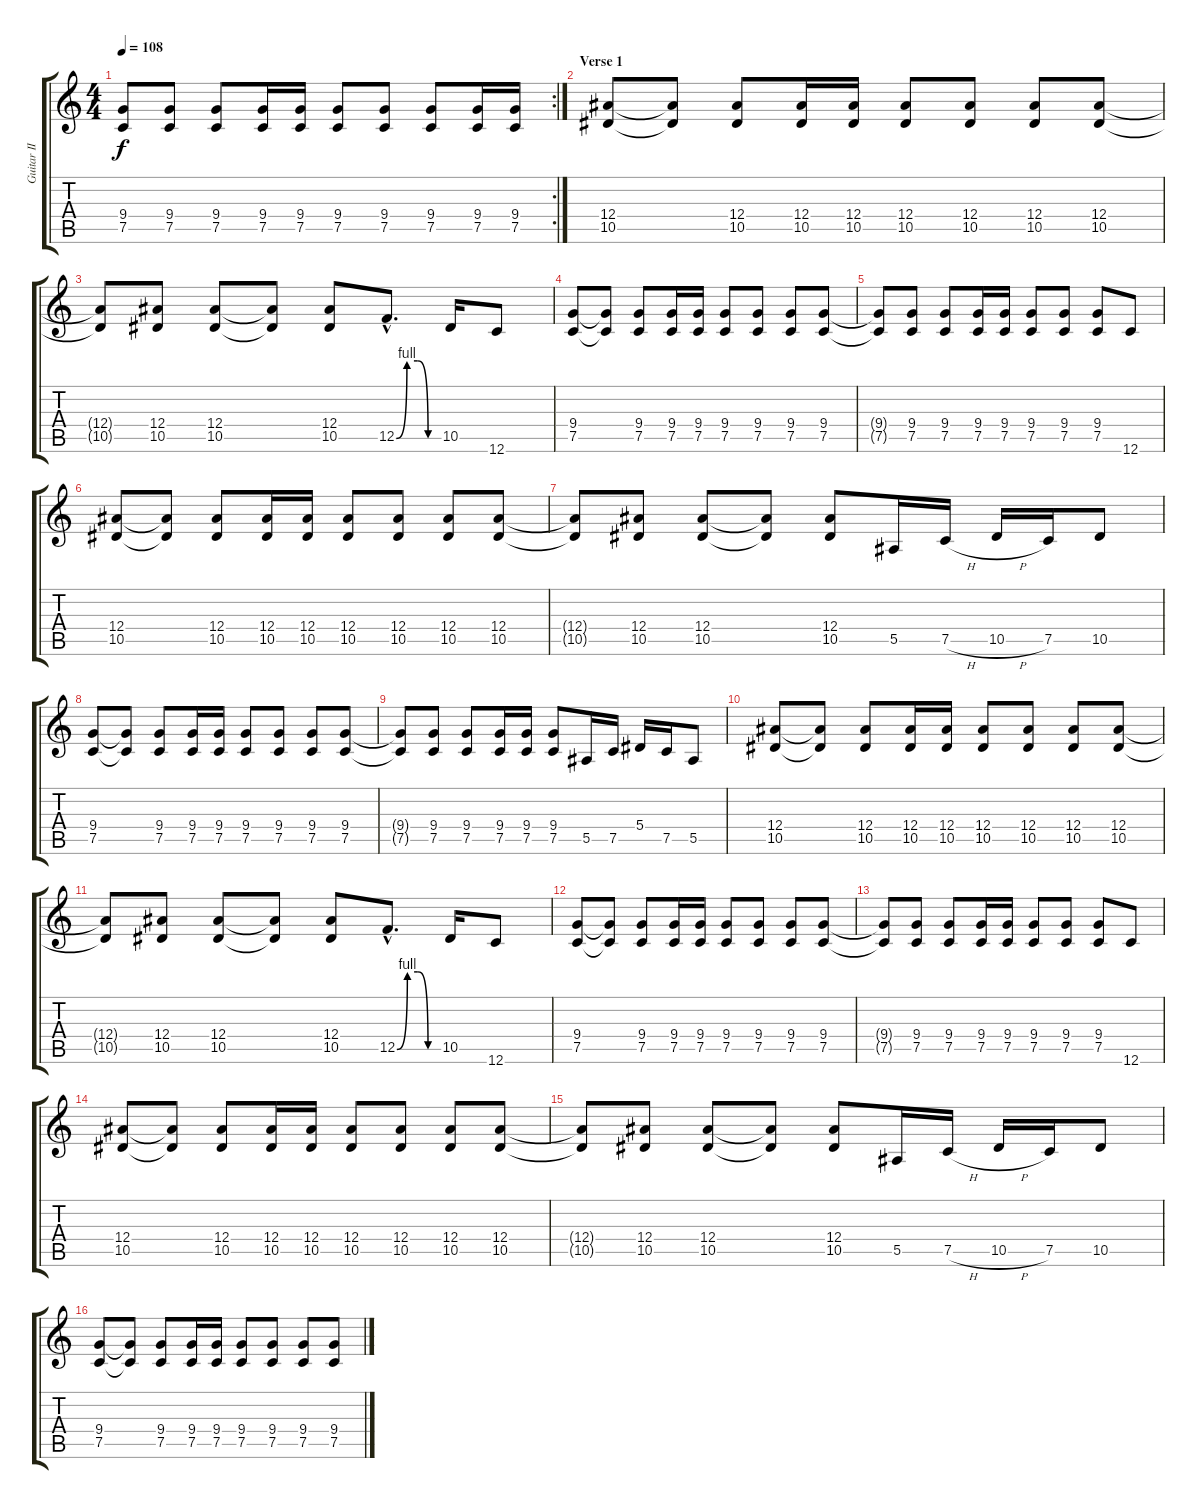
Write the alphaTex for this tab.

\track ("Guitar II" "Guitar II") {instrument overdrivenguitar}
\staff {score tabs}
\tuning (C4 G3 Eb3 Bb2 F2 C2) {hide}
\rc 2
\ts (4 4)
\tempo 108
\clef g2
\ks c
(9.4{t} 7.5{t}).8{dy f} (9.4 7.5).8 (9.4 7.5).8 (9.4 7.5).16 (9.4 7.5).16 (9.4 7.5).8 (9.4 7.5).8 (9.4 7.5).8 (9.4 7.5).16 (9.4 7.5).16 |
\section ("" "Verse 1")
(12.4 10.5).8 (12.4{t} 10.5{t}).8 (12.4 10.5).8 (12.4 10.5).16 (12.4 10.5).16 (12.4 10.5).8 (12.4 10.5).8 (12.4 10.5).8 (12.4 10.5).8 |
(12.4{t} 10.5{t}).8 (12.4 10.5).8 (12.4 10.5).8 (12.4{t} 10.5{t}).8 (12.4 10.5).8 12.5{be (custom 0 0 15 4 30 4 45 0 60 0) hac}.8{d} 10.5.16 12.6.8 |
(9.4 7.5).8 (9.4{t} 7.5{t}).8 (9.4 7.5).8 (9.4 7.5).16 (9.4 7.5).16 (9.4 7.5).8 (9.4 7.5).8 (9.4 7.5).8 (9.4 7.5).8 |
(9.4{t} 7.5{t}).8 (9.4 7.5).8 (9.4 7.5).8 (9.4 7.5).16 (9.4 7.5).16 (9.4 7.5).8 (9.4 7.5).8 (9.4 7.5).8 12.6.8 |
(12.4 10.5).8 (12.4{t} 10.5{t}).8 (12.4 10.5).8 (12.4 10.5).16 (12.4 10.5).16 (12.4 10.5).8 (12.4 10.5).8 (12.4 10.5).8 (12.4 10.5).8 |
(12.4{t} 10.5{t}).8 (12.4 10.5).8 (12.4 10.5).8 (12.4{t} 10.5{t}).8 (12.4 10.5).8 5.5.16 7.5{h}.16 10.5{h}.16 7.5.16 10.5.8 |
(9.4 7.5).8 (9.4{t} 7.5{t}).8 (9.4 7.5).8 (9.4 7.5).16 (9.4 7.5).16 (9.4 7.5).8 (9.4 7.5).8 (9.4 7.5).8 (9.4 7.5).8 |
(9.4{t} 7.5{t}).8 (9.4 7.5).8 (9.4 7.5).8 (9.4 7.5).16 (9.4 7.5).16 (9.4 7.5).8 5.5.16 7.5.16 5.4.16 7.5.16 5.5.8 |
(12.4 10.5).8 (12.4{t} 10.5{t}).8 (12.4 10.5).8 (12.4 10.5).16 (12.4 10.5).16 (12.4 10.5).8 (12.4 10.5).8 (12.4 10.5).8 (12.4 10.5).8 |
(12.4{t} 10.5{t}).8 (12.4 10.5).8 (12.4 10.5).8 (12.4{t} 10.5{t}).8 (12.4 10.5).8 12.5{be (custom 0 0 15 4 30 4 45 0 60 0) hac}.8{d} 10.5.16 12.6.8 |
(9.4 7.5).8 (9.4{t} 7.5{t}).8 (9.4 7.5).8 (9.4 7.5).16 (9.4 7.5).16 (9.4 7.5).8 (9.4 7.5).8 (9.4 7.5).8 (9.4 7.5).8 |
(9.4{t} 7.5{t}).8 (9.4 7.5).8 (9.4 7.5).8 (9.4 7.5).16 (9.4 7.5).16 (9.4 7.5).8 (9.4 7.5).8 (9.4 7.5).8 12.6.8 |
(12.4 10.5).8 (12.4{t} 10.5{t}).8 (12.4 10.5).8 (12.4 10.5).16 (12.4 10.5).16 (12.4 10.5).8 (12.4 10.5).8 (12.4 10.5).8 (12.4 10.5).8 |
(12.4{t} 10.5{t}).8 (12.4 10.5).8 (12.4 10.5).8 (12.4{t} 10.5{t}).8 (12.4 10.5).8 5.5.16 7.5{h}.16 10.5{h}.16 7.5.16 10.5.8 |
(9.4 7.5).8 (9.4{t} 7.5{t}).8 (9.4 7.5).8 (9.4 7.5).16 (9.4 7.5).16 (9.4 7.5).8 (9.4 7.5).8 (9.4 7.5).8 (9.4 7.5).8
